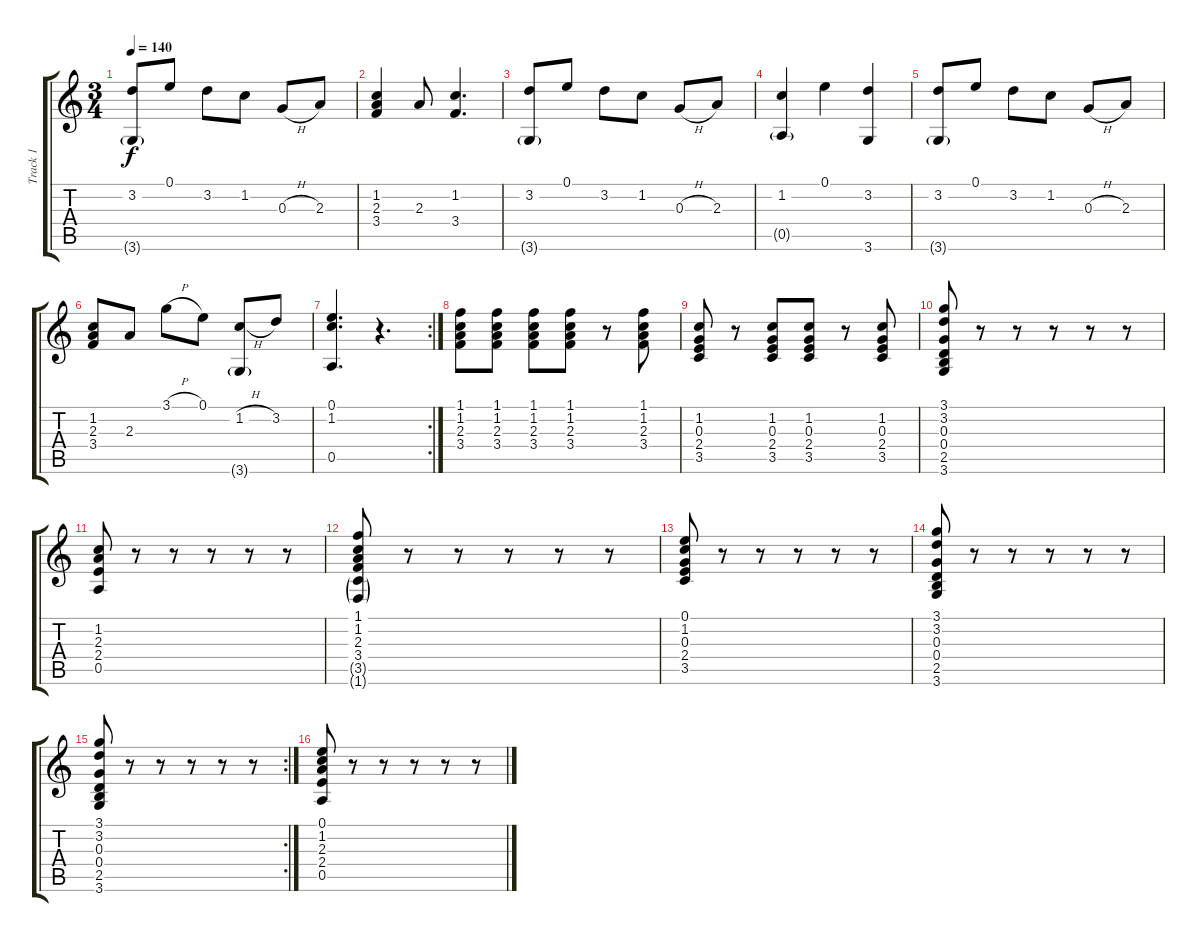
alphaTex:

\track ("Track 1" "Track 1") {instrument acousticguitarsteel}
\staff {score tabs}
\tuning (E4 B3 G3 D3 A2 E2) {hide}
\ts (3 4)
\tempo 140
\clef g2
\ks c
(3.2 3.6{g}).8{dy f instrument acousticguitarsteel} 0.1.8 3.2.8 1.2.8 0.3{h}.8 2.3.8 |
(1.2 2.3 3.4).4 2.3.8 (1.2 3.4).4{d} |
(3.2 3.6{g}).8 0.1.8 3.2.8 1.2.8 0.3{h}.8 2.3.8 |
(1.2 0.5{g}).4 0.1.4 (3.2 3.6).4 |
(3.2 3.6{g}).8 0.1.8 3.2.8 1.2.8 0.3{h}.8 2.3.8 |
(1.2 2.3 3.4).8 2.3.8 3.1{h}.8 0.1.8 (1.2{h} 3.6{g}).8 3.2.8 |
\rc 2
(0.1 1.2 0.5).4{d} r.4{d} |
(1.1 1.2 2.3 3.4).8 (1.1 1.2 2.3 3.4).8 (1.1 1.2 2.3 3.4).8 (1.1 1.2 2.3 3.4).8 r.8 (1.1 1.2 2.3 3.4).8 |
(1.2 0.3 2.4 3.5).8 r.8 (1.2 0.3 2.4 3.5).8 (1.2 0.3 2.4 3.5).8 r.8 (1.2 0.3 2.4 3.5).8 |
(3.1 3.2 0.3 0.4 2.5 3.6).8 r.8 r.8 r.8 r.8 r.8 |
(1.2 2.3 2.4 0.5).8 r.8 r.8 r.8 r.8 r.8 |
(1.1 1.2 2.3 3.4 3.5{g} 1.6{g}).8 r.8 r.8 r.8 r.8 r.8 |
(0.1 1.2 0.3 2.4 3.5).8 r.8 r.8 r.8 r.8 r.8 |
(3.1 3.2 0.3 0.4 2.5 3.6).8 r.8 r.8 r.8 r.8 r.8 |
\rc 2
(3.1 3.2 0.3 0.4 2.5 3.6).8 r.8 r.8 r.8 r.8 r.8 |
(0.1 1.2 2.3 2.4 0.5).8 r.8 r.8 r.8 r.8 r.8
